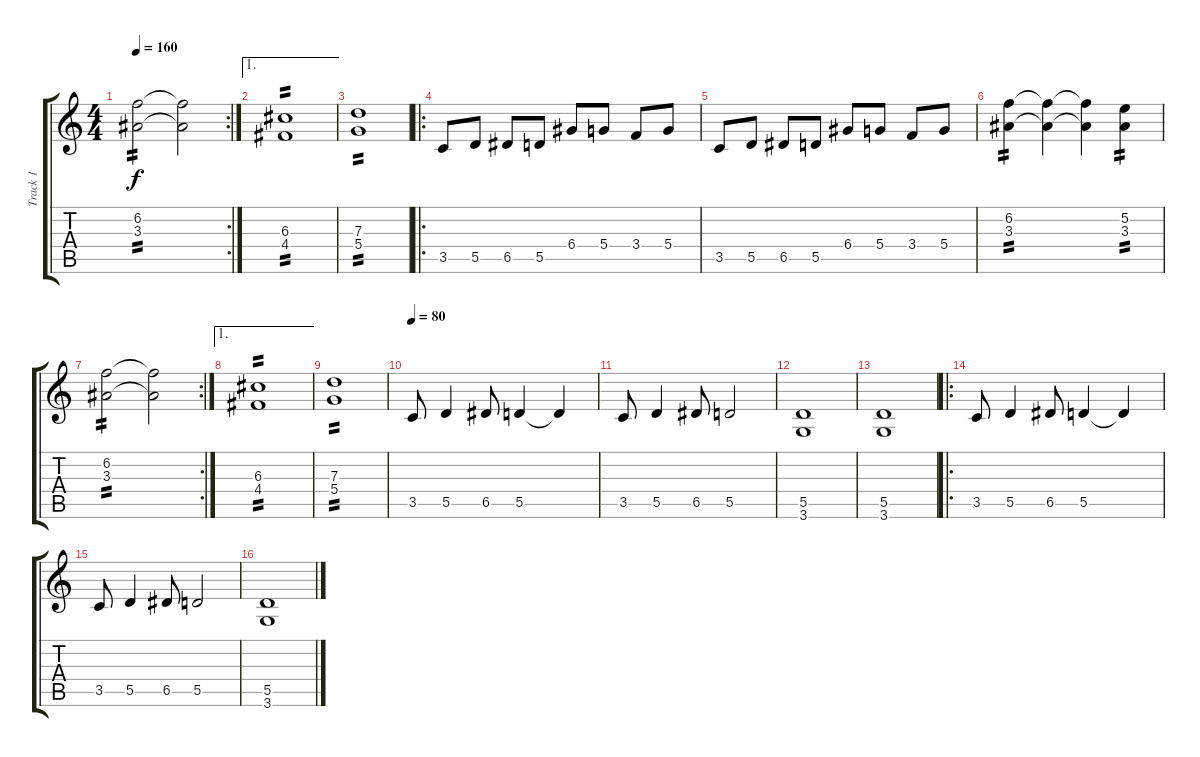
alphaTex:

\track ("Track 1" "Track 1") {instrument distortionguitar}
\staff {score tabs}
\tuning (E4 B3 G3 D3 A2 E2) {hide}
\rc 2
\ts (4 4)
\tempo 160
\clef g2
\ks c
(6.2 3.3).2{tp 2 dy f} (6.2{t} 3.3{t}).2 |
\ae 1
(6.3 4.4).1{tp 2} |
(7.3 5.4).1{tp 2} |
\ro
3.5.8 5.5.8 6.5.8 5.5.8 6.4.8 5.4.8 3.4.8 5.4.8 |
3.5.8 5.5.8 6.5.8 5.5.8 6.4.8 5.4.8 3.4.8 5.4.8 |
(6.2 3.3).4{tp 2} (6.2{t} 3.3{t}).4 (6.2{t} 3.3{t}).4 (5.2 3.3).4{tp 2} |
\rc 2
(6.2 3.3).2{tp 2} (6.2{t} 3.3{t}).2 |
\ae 1
(6.3 4.4).1{tp 2} |
(7.3 5.4).1{tp 2} |
\tempo 80
3.5.8 5.5.4 6.5.8 5.5.4 5.5{t}.4 |
3.5.8 5.5.4 6.5.8 5.5.2 |
(5.5 3.6).1 |
(5.5 3.6).1 |
\ro
3.5.8 5.5.4 6.5.8 5.5.4 5.5{t}.4 |
3.5.8 5.5.4 6.5.8 5.5.2 |
(5.5 3.6).1
